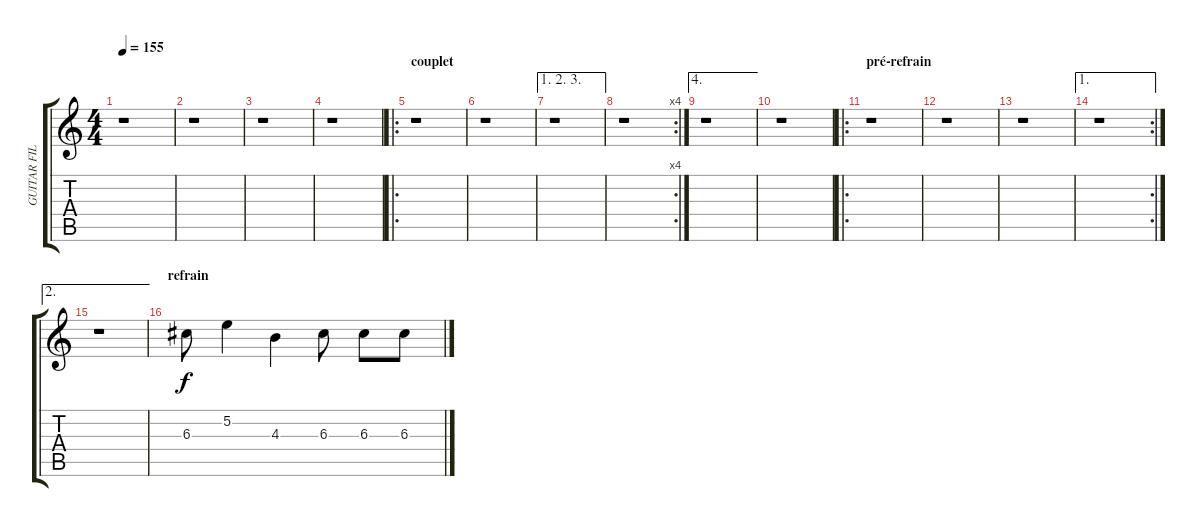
\track ("GUITAR FILL" "GUITAR FIL") {instrument distortionguitar}
\staff {score tabs}
\tuning (E4 B3 G3 D3 A2 E2) {hide}
\ts (4 4)
\tempo 155
\clef g2
\ks c
r.1{dy f} |
r.1 |
r.1 |
r.1 |
\ro
\section ("" "couplet")
r.1 |
r.1 |
\ae (1 2 3)
r.1 |
\rc 4
r.1 |
\ae 4
r.1 |
r.1 |
\ro
\section ("" "pré-refrain")
r.1 |
r.1 |
r.1 |
\ae 1
\rc 2
r.1 |
\ae 2
r.1 |
\section ("" "refrain")
6.3.8 5.2.4 4.3.4 6.3.8 6.3.8 6.3.8
